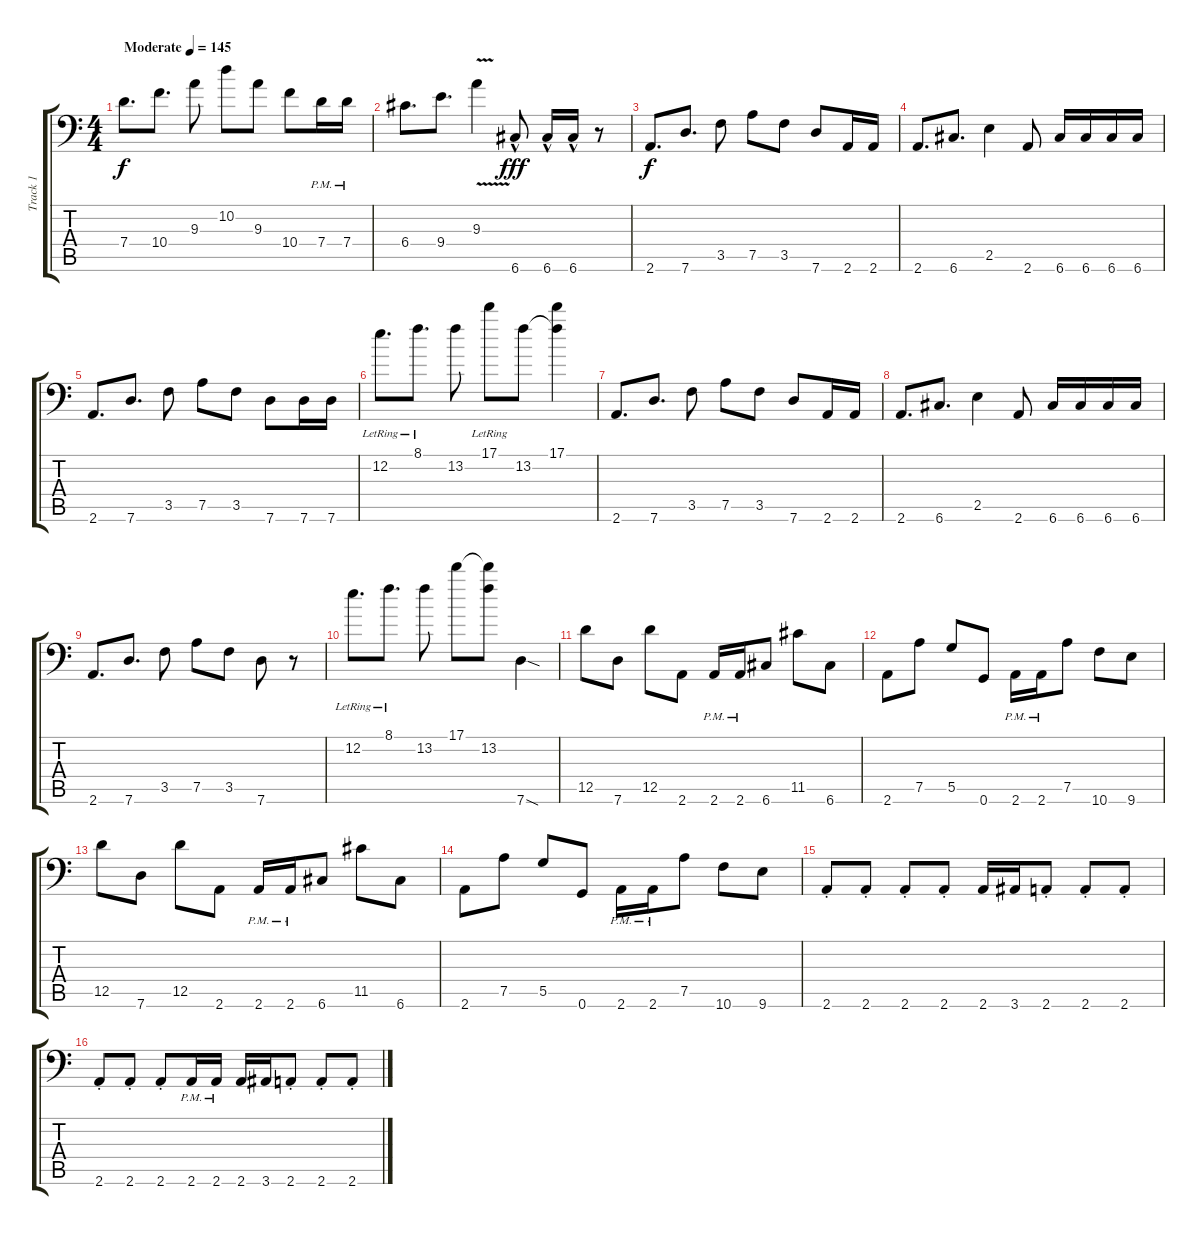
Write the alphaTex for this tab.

\track ("Track 1" "Track 1") {instrument distortionguitar}
\staff {score tabs}
\tuning (A3 E3 C3 G2 D2 G1) {hide}
\ts (4 4)
\tempo (145 "Moderate")
\clef f4
\ks c
7.4.8{d dy f instrument distortionguitar} 10.4.8{d} 9.3.8 10.2.8 9.3.8 10.4.8 7.4{pm}.16 7.4{pm}.16 |
6.4.8{d} 9.4.8{d} 9.3{v}.4 6.6{hac}.8{dy fff} 6.6{hac}.16 6.6{hac}.16 r.8 |
2.6.8{d dy f} 7.6.8{d} 3.5.8 7.5.8 3.5.8 7.6.8 2.6.16 2.6.16 |
2.6.8{d} 6.6.8{d} 2.5.4 2.6.8 6.6.16 6.6.16 6.6.16 6.6.16 |
2.6.8{d} 7.6.8{d} 3.5.8 7.5.8 3.5.8 7.6.8 7.6.16 7.6.16 |
12.2{lr}.8{d} 8.1{lr}.8{d} 13.2.8 17.1{lr}.8 13.2.8 (17.1 13.2{t}).4 |
2.6.8{d} 7.6.8{d} 3.5.8 7.5.8 3.5.8 7.6.8 2.6.16 2.6.16 |
2.6.8{d} 6.6.8{d} 2.5.4 2.6.8 6.6.16 6.6.16 6.6.16 6.6.16 |
2.6.8{d} 7.6.8{d} 3.5.8 7.5.8 3.5.8 7.6.8 r.8 |
12.2{lr}.8{d} 8.1{lr}.8{d} 13.2.8 17.1.8 (17.1{t} 13.2).8 7.6{sod}.4 |
12.5.8 7.6.8 12.5.8 2.6.8 2.6{pm}.16 2.6{pm}.16 6.6.8 11.5.8 6.6.8 |
2.6.8 7.5.8 5.5.8 0.6.8 2.6{pm}.16 2.6{pm}.16 7.5.8 10.6.8 9.6.8 |
12.5.8 7.6.8 12.5.8 2.6.8 2.6{pm}.16 2.6{pm}.16 6.6.8 11.5.8 6.6.8 |
2.6.8 7.5.8 5.5.8 0.6.8 2.6{pm}.16 2.6{pm}.16 7.5.8 10.6.8 9.6.8 |
2.6{st}.8 2.6{st}.8 2.6{st}.8 2.6{st}.8 2.6.16 3.6.16 2.6{st}.8 2.6{st}.8 2.6{st}.8 |
2.6{st}.8 2.6{st}.8 2.6{st}.8 2.6{pm}.16 2.6{pm}.16 2.6.16 3.6.16 2.6{st}.8 2.6{st}.8 2.6{st}.8
